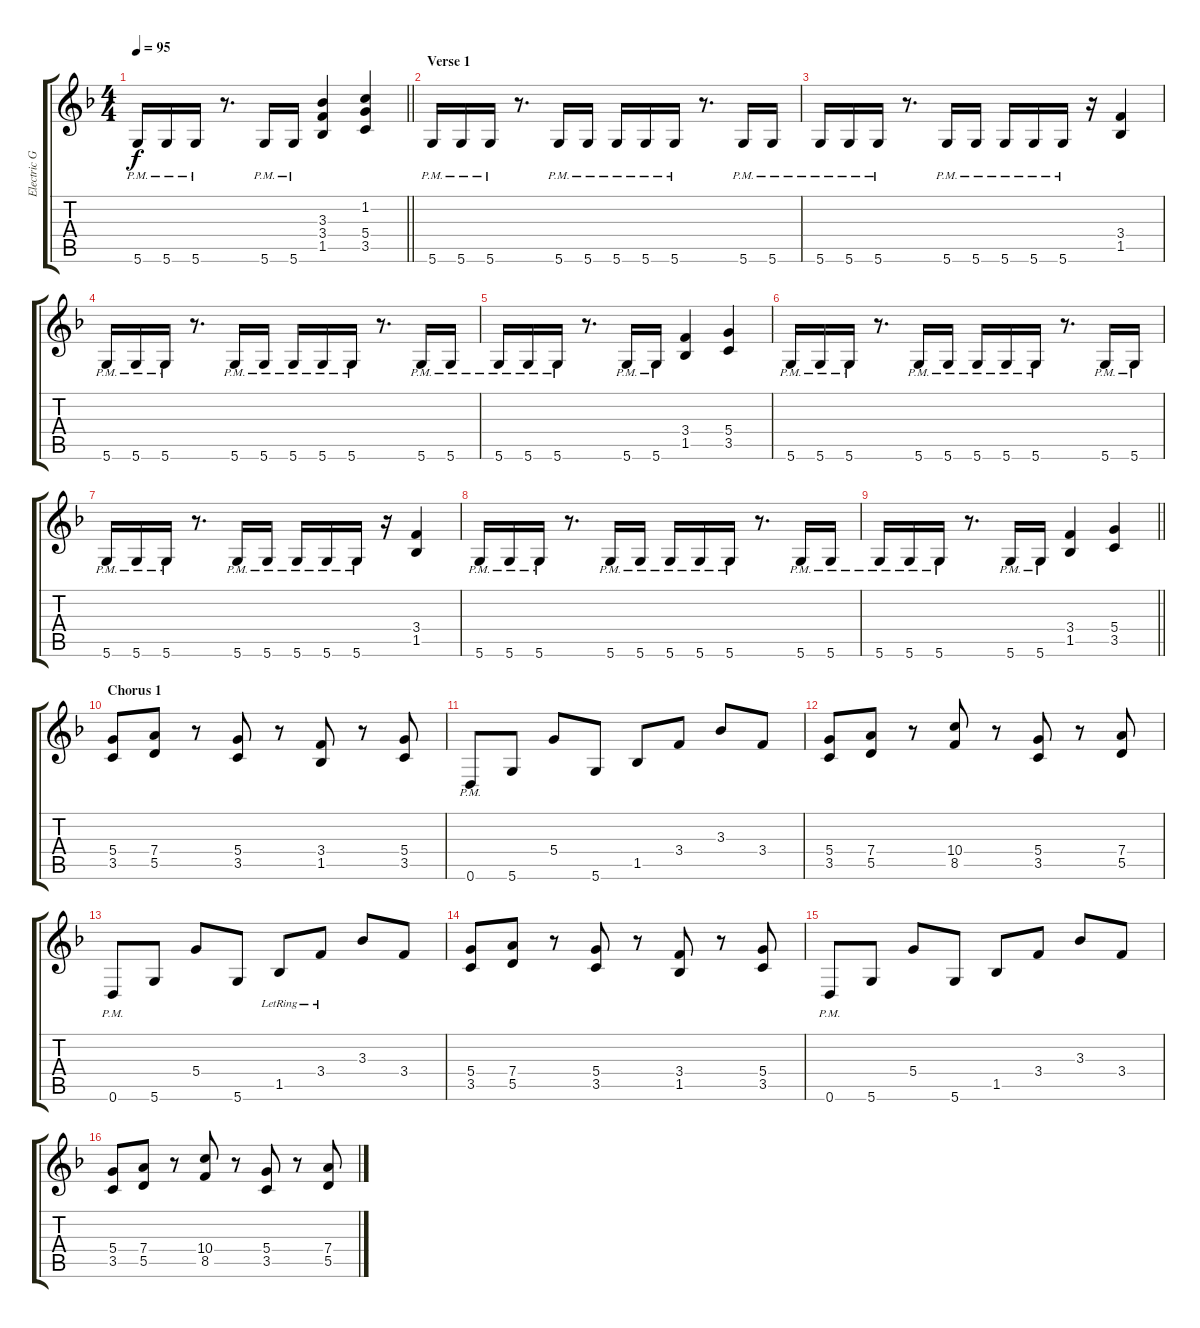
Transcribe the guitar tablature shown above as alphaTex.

\track ("Electric Guitar (Richie Faulkner)" "Electric G") {instrument distortionguitar}
\staff {score tabs}
\tuning (E4 B3 G3 D3 A2 D2) {hide}
\ts (4 4)
\tempo 95
\clef g2
\barLineRight lightlight
\ks dminor
5.6{pm}.16{dy f} 5.6{pm}.16 5.6{pm}.16 r.8{d} 5.6{pm}.16 5.6{pm}.16 (3.3 3.4 1.5).4 (1.2 5.4 3.5).4 |
\section ("" "Verse 1")
5.6{pm}.16 5.6{pm}.16 5.6{pm}.16 r.8{d} 5.6{pm}.16 5.6{pm}.16 5.6{pm}.16 5.6{pm}.16 5.6{pm}.16 r.8{d} 5.6{pm}.16 5.6{pm}.16 |
5.6{pm}.16 5.6{pm}.16 5.6{pm}.16 r.8{d} 5.6{pm}.16 5.6{pm}.16 5.6{pm}.16 5.6{pm}.16 5.6{pm}.16 r.16 (3.4 1.5).4 |
5.6{pm}.16 5.6{pm}.16 5.6{pm}.16 r.8{d} 5.6{pm}.16 5.6{pm}.16 5.6{pm}.16 5.6{pm}.16 5.6{pm}.16 r.8{d} 5.6{pm}.16 5.6{pm}.16 |
5.6{pm}.16 5.6{pm}.16 5.6{pm}.16 r.8{d} 5.6{pm}.16 5.6{pm}.16 (3.4 1.5).4 (5.4 3.5).4 |
5.6{pm}.16 5.6{pm}.16 5.6{pm}.16 r.8{d} 5.6{pm}.16 5.6{pm}.16 5.6{pm}.16 5.6{pm}.16 5.6{pm}.16 r.8{d} 5.6{pm}.16 5.6{pm}.16 |
5.6{pm}.16 5.6{pm}.16 5.6{pm}.16 r.8{d} 5.6{pm}.16 5.6{pm}.16 5.6{pm}.16 5.6{pm}.16 5.6{pm}.16 r.16 (3.4 1.5).4 |
5.6{pm}.16 5.6{pm}.16 5.6{pm}.16 r.8{d} 5.6{pm}.16 5.6{pm}.16 5.6{pm}.16 5.6{pm}.16 5.6{pm}.16 r.8{d} 5.6{pm}.16 5.6{pm}.16 |
\barLineRight lightlight
5.6{pm}.16 5.6{pm}.16 5.6{pm}.16 r.8{d} 5.6{pm}.16 5.6{pm}.16 (3.4 1.5).4 (5.4 3.5).4 |
\section ("" "Chorus 1")
(5.4 3.5).8 (7.4 5.5).8 r.8 (5.4 3.5).8 r.8 (3.4 1.5).8 r.8 (5.4 3.5).8 |
0.6{pm}.8 5.6.8 5.4.8 5.6.8 1.5.8 3.4.8 3.3.8 3.4.8 |
(5.4 3.5).8 (7.4 5.5).8 r.8 (10.4 8.5).8 r.8 (5.4 3.5).8 r.8 (7.4 5.5).8 |
0.6{pm}.8 5.6.8 5.4.8 5.6.8 1.5{lr}.8 3.4{lr}.8 3.3.8 3.4.8 |
(5.4 3.5).8 (7.4 5.5).8 r.8 (5.4 3.5).8 r.8 (3.4 1.5).8 r.8 (5.4 3.5).8 |
0.6{pm}.8 5.6.8 5.4.8 5.6.8 1.5.8 3.4.8 3.3.8 3.4.8 |
(5.4 3.5).8 (7.4 5.5).8 r.8 (10.4 8.5).8 r.8 (5.4 3.5).8 r.8 (7.4 5.5).8
